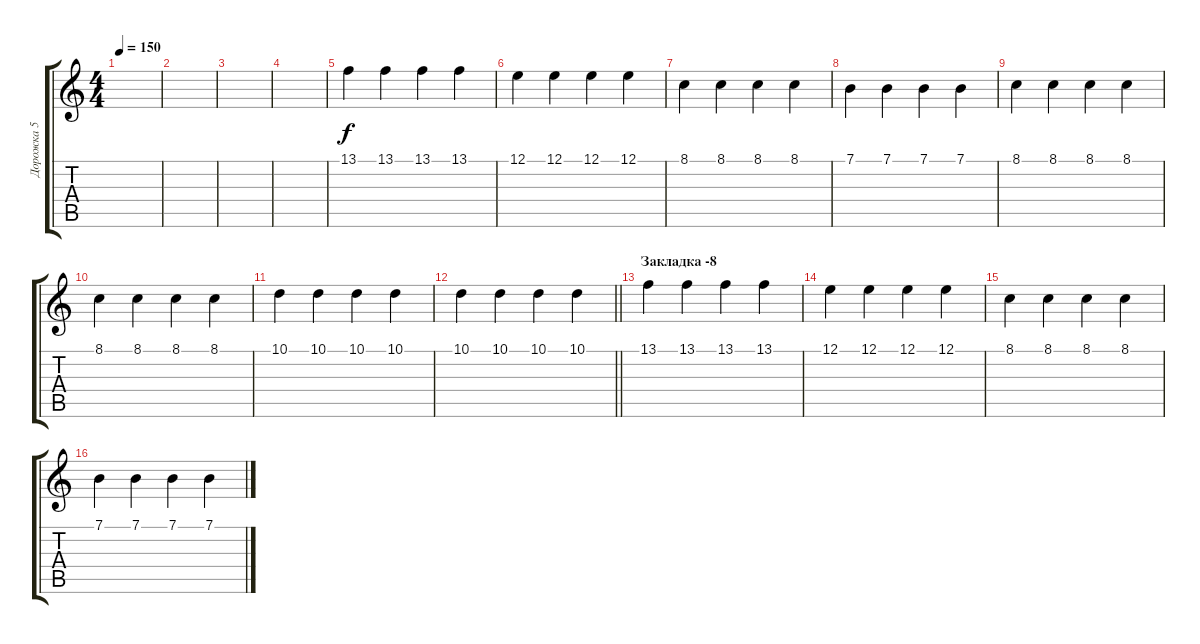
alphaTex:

\track ("Дорожка 5" "Дорожка 5") {instrument acousticgrandpiano}
\staff {score tabs}
\tuning (E4 B3 G3 D3 A2 E2) {hide}
\ts (4 4)
\tempo 150
\clef g2
\ks c
|
|
|
|
13.1.4 13.1.4 13.1.4 13.1.4 |
12.1.4 12.1.4 12.1.4 12.1.4 |
8.1.4 8.1.4 8.1.4 8.1.4 |
7.1.4 7.1.4 7.1.4 7.1.4 |
8.1.4 8.1.4 8.1.4 8.1.4 |
8.1.4 8.1.4 8.1.4 8.1.4 |
10.1.4 10.1.4 10.1.4 10.1.4 |
\barLineRight lightlight
10.1.4 10.1.4 10.1.4 10.1.4 |
\section ("" "Закладка -8")
13.1.4 13.1.4 13.1.4 13.1.4 |
12.1.4 12.1.4 12.1.4 12.1.4 |
8.1.4 8.1.4 8.1.4 8.1.4 |
7.1.4 7.1.4 7.1.4 7.1.4
